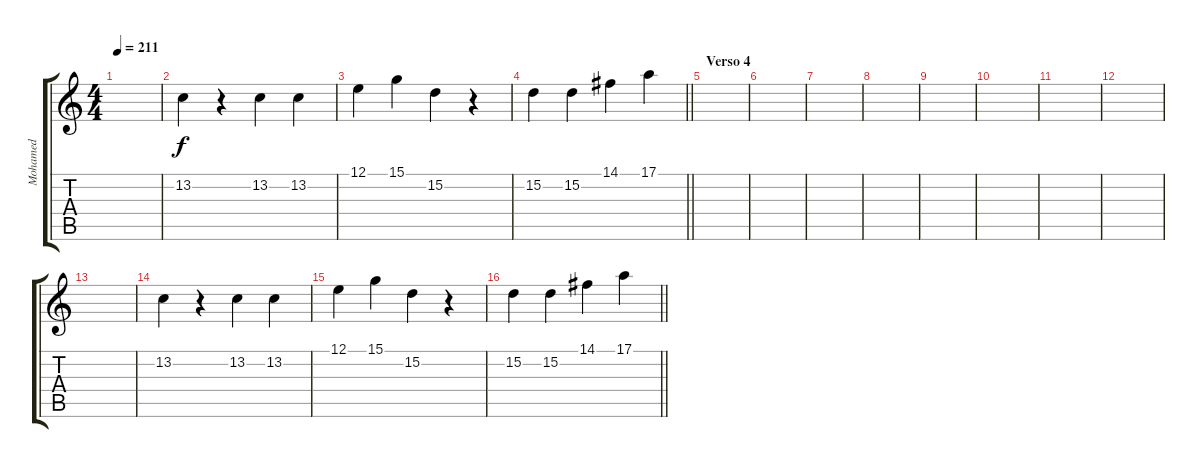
\track ("Mohamed" "Mohamed") {instrument violin}
\staff {score tabs}
\tuning (E4 B3 G3 D3 A2 E2) {hide}
\ts (4 4)
\tempo 211
\clef g2
\ks c
|
13.2.4 r.4 13.2.4 13.2.4 |
12.1.4 15.1.4 15.2.4 r.4 |
\barLineRight lightlight
15.2.4 15.2.4 14.1.4 17.1.4 |
\section ("" "Verso 4")
|
|
|
|
|
|
|
|
|
13.2.4 r.4 13.2.4 13.2.4 |
12.1.4 15.1.4 15.2.4 r.4 |
\barLineRight lightlight
15.2.4 15.2.4 14.1.4 17.1.4
